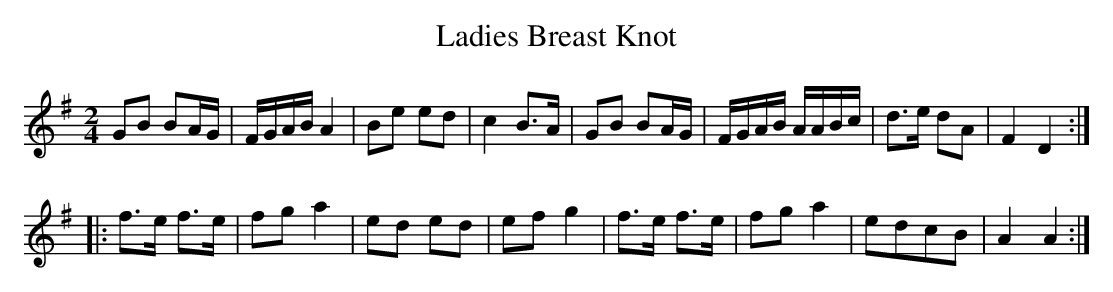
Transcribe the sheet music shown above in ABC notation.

X:1
T:Ladies Breast Knot
M:2/4
L:1/8
K:G
GB BA/G/|F/G/A/B/ A2|Be ed|c2 B>A|GB BA/G/|F/G/A/B/ A/A/B/c/|d>e dA|F2D2:|
|:f>e f>e|fg a2|ed ed|ef g2|f>e f>e|fg a2|edcB|A2A2:|]
